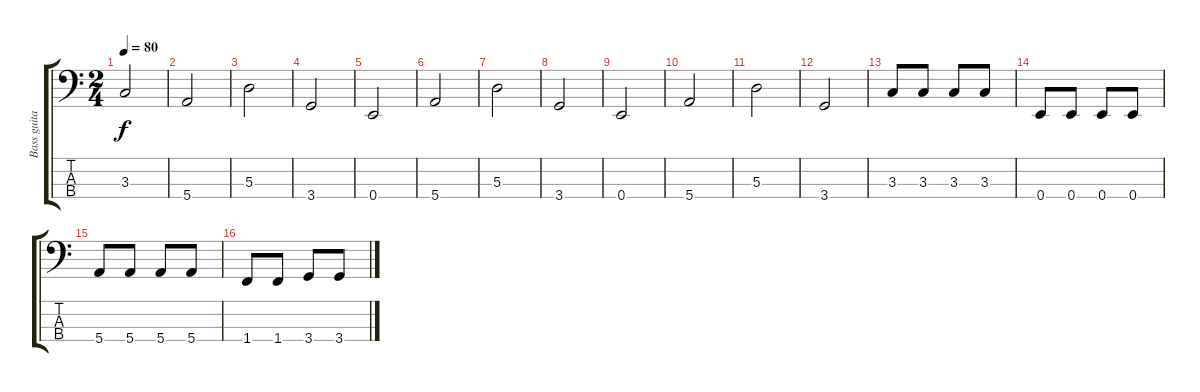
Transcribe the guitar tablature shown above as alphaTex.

\track ("Bass guitara" "Bass guita") {instrument electricbassfinger}
\staff {score tabs}
\tuning (G2 D2 A1 E1) {hide}
\ts (2 4)
\tempo 80
\clef f4
\ks aminor
3.3.2{dy f} |
5.4.2 |
5.3.2 |
3.4.2 |
0.4.2 |
5.4.2 |
5.3.2 |
3.4.2 |
0.4.2 |
5.4.2 |
5.3.2 |
3.4.2 |
3.3.8 3.3.8 3.3.8 3.3.8 |
0.4.8 0.4.8 0.4.8 0.4.8 |
5.4.8 5.4.8 5.4.8 5.4.8 |
1.4.8 1.4.8 3.4.8 3.4.8
